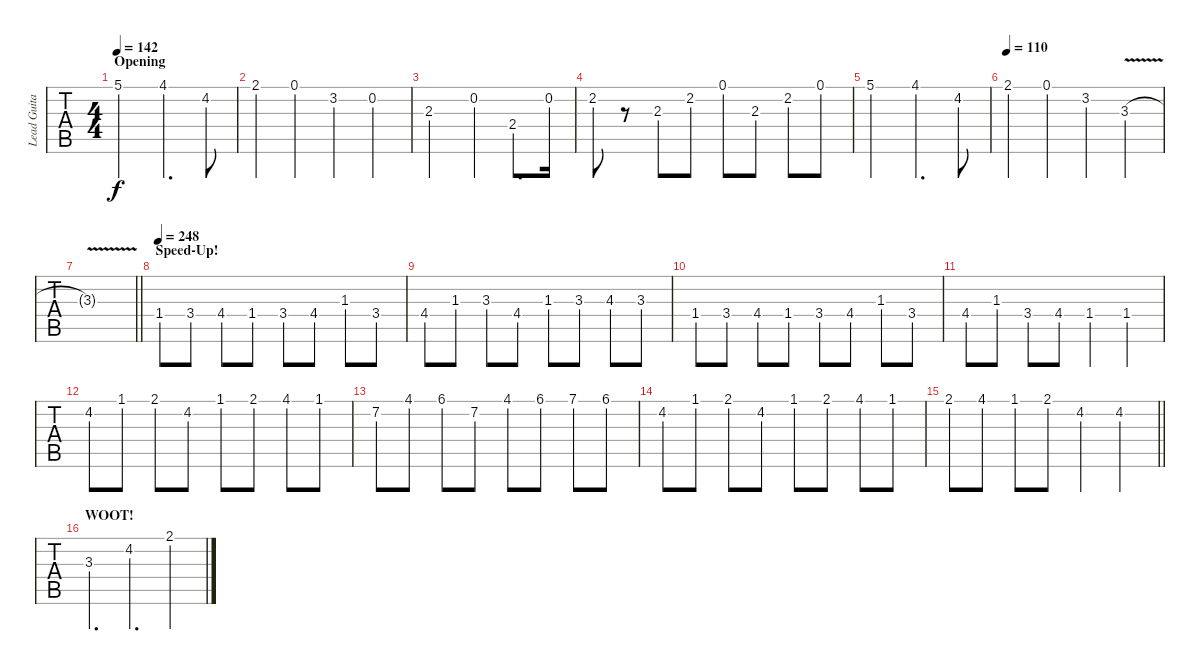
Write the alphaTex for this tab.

\track ("Lead Guitar" "Lead Guita") {instrument overdrivenguitar}
\staff {tabs}
\tuning (E4 B3 G3 D3 A2 E2) {hide}
\ts (4 4)
\section ("" "Opening")
\tempo 142
\clef g2
\ks c
5.1.2{dy f instrument overdrivenguitar} 4.1.4{d} 4.2.8 |
2.1.4 0.1.4 3.2.4 0.2.4 |
2.3.2 0.2.4 2.4.8{d} 0.2.16 |
2.2.8 r.8 2.3.8 2.2.8 0.1.8 2.3.8 2.2.8 0.1.8 |
5.1.2 4.1.4{d} 4.2.8 |
\tempo 110
2.1.4 0.1.4 3.2.4 3.3{v}.4 |
\barLineRight lightlight
3.3{t}.1 |
\section ("" "Speed-Up!")
\tempo 248
1.4.8 3.4.8 4.4.8 1.4.8 3.4.8 4.4.8 1.3.8 3.4.8 |
4.4.8 1.3.8 3.3.8 4.4.8 1.3.8 3.3.8 4.3.8 3.3.8 |
1.4.8 3.4.8 4.4.8 1.4.8 3.4.8 4.4.8 1.3.8 3.4.8 |
4.4.8 1.3.8 3.4.8 4.4.8 1.4.4 1.4.4 |
4.2.8 1.1.8 2.1.8 4.2.8 1.1.8 2.1.8 4.1.8 1.1.8 |
7.2.8 4.1.8 6.1.8 7.2.8 4.1.8 6.1.8 7.1.8 6.1.8 |
4.2.8 1.1.8 2.1.8 4.2.8 1.1.8 2.1.8 4.1.8 1.1.8 |
\barLineRight lightlight
2.1.8 4.1.8 1.1.8 2.1.8 4.2.4 4.2.4 |
\section ("" "WOOT!")
3.3.4{d} 4.2.4{d} 2.1.4
